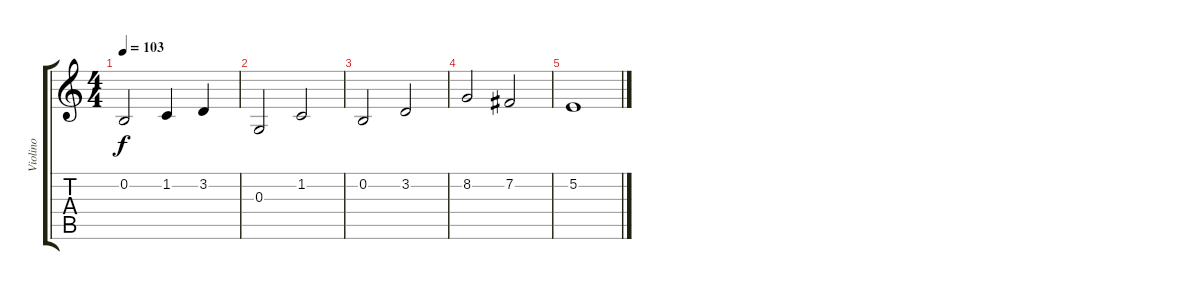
\track ("Violino" "Violino") {instrument violin}
\staff {score tabs}
\tuning (E4 B3 G3 D3 A2 E2) {hide}
\ts (4 4)
\tempo 103
\clef g2
\ks c
0.2.2{dy f} 1.2.4 3.2.4 |
0.3.2 1.2.2 |
0.2.2 3.2.2 |
8.2.2 7.2.2 |
5.2.1
